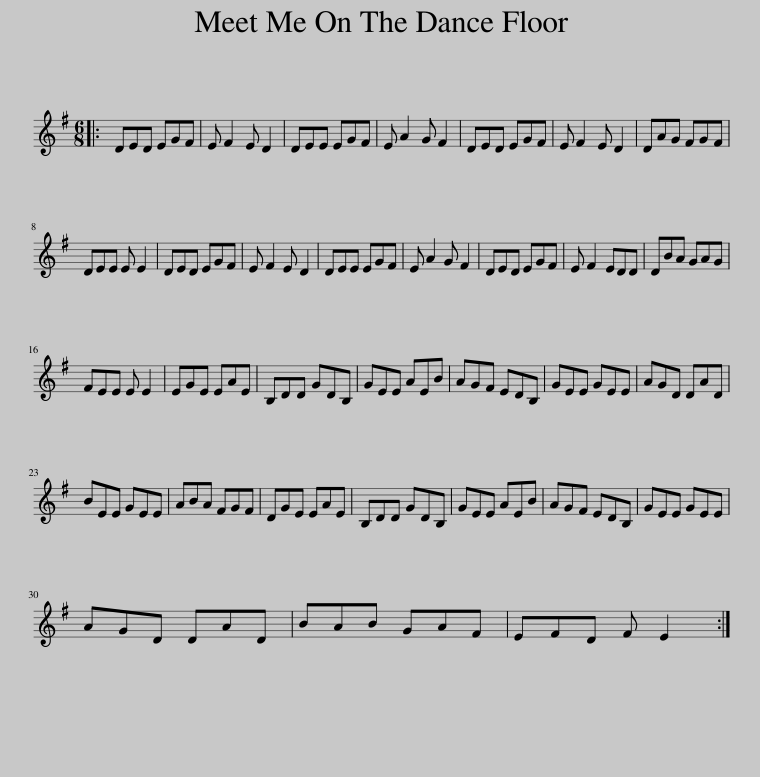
X:1
L:1/8
M:6/8
I:linebreak $
K:Emin
V:1 treble
V:1
|: DED EGF | E F2 E D2 | DEE EGF | E A2 G F2 | DED EGF | %5
 E F2 E D2 | DAG FGF |$ DEE E E2 | DED EGF | E F2 E D2 | %10
 DEE EGF | E A2 G F2 | DED EGF | E F2 EDD | DBA GAG |$ %15
 FEE E E2 | EGE EAE | B,DD GDB, | GEE AEB | AGF EDB, | %20
 GEE GEE | AGD DAD |$ BEE GEE | ABA FGF | DGE EAE | %25
 B,DD GDB, | GEE AEB | AGF EDB, | GEE GEE |$ AGD DAD | %30
 BAB GAF | EFD F E2 :| %32
